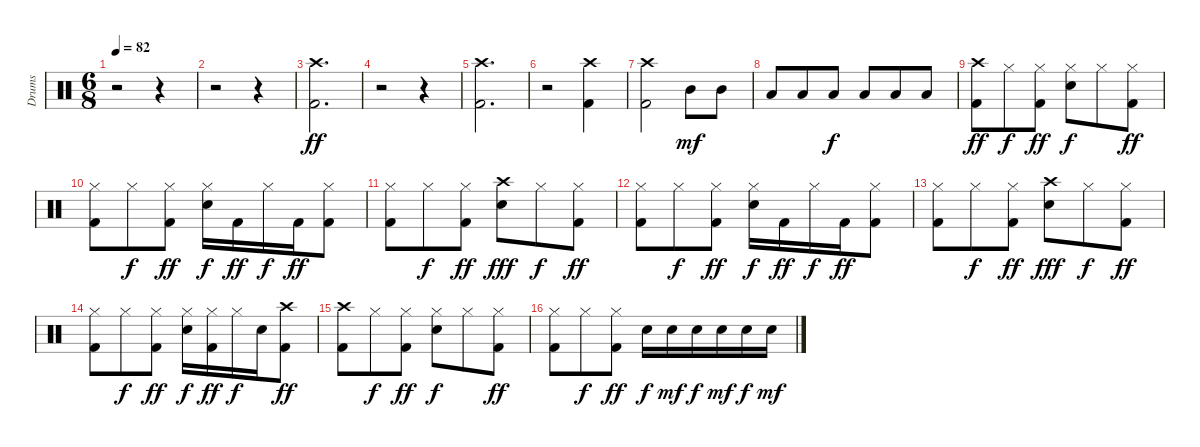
\track ("Drums" "Drums") {instrument percussion}
\staff {score}
\articulation defaults
\ts (6 8)
\tempo 82
\clef neutral
\ks c
r.2{dy fff} r.4 |
r.2 r.4 |
("Crash high (hit)" "Kick (hit) 2").2{d dy ff} |
r.2 r.4 |
("Crash high (hit)" "Kick (hit) 2").2{d} |
r.2 ("Crash high (hit)" "Kick (hit) 2").4 |
("Crash high (hit)" "Kick (hit) 2").2 "Mid Tom (hit)".8{dy mf} "Mid Tom (hit)".8 |
"Low Tom (hit)".8 "Low Tom (hit)".8 "Low Tom (hit)".8{dy f} "Low Tom (hit)".8 "Low Floor Tom (hit)".8 "Low Floor Tom (hit)".8 |
("Crash high (hit)" "Kick (hit) 2").8{dy ff} "Hi-Hat (closed)".8{dy f} ("Hi-Hat (closed)" "Kick (hit) 2").8{dy ff} ("Hi-Hat (closed)" "Snare (hit) 2").8{dy f} "Hi-Hat (closed)".8 ("Hi-Hat (closed)" "Kick (hit) 2").8{dy ff} |
("Hi-Hat (closed)" "Kick (hit) 2").8 "Hi-Hat (closed)".8{dy f} ("Hi-Hat (closed)" "Kick (hit) 2").8{dy ff} ("Hi-Hat (closed)" "Snare (hit) 2").16{dy f} "Kick (hit) 2".16{dy ff} "Hi-Hat (closed)".16{dy f} "Kick (hit) 2".16{dy ff} ("Hi-Hat (closed)" "Kick (hit) 2").8 |
("Hi-Hat (closed)" "Kick (hit) 2").8 "Hi-Hat (closed)".8{dy f} ("Hi-Hat (closed)" "Kick (hit) 2").8{dy ff} ("Crash high (hit)" "Snare (hit) 2").8{dy fff} "Hi-Hat (closed)".8{dy f} ("Hi-Hat (closed)" "Kick (hit) 2").8{dy ff} |
("Hi-Hat (closed)" "Kick (hit) 2").8 "Hi-Hat (closed)".8{dy f} ("Hi-Hat (closed)" "Kick (hit) 2").8{dy ff} ("Hi-Hat (closed)" "Snare (hit) 2").16{dy f} "Kick (hit) 2".16{dy ff} "Hi-Hat (closed)".16{dy f} "Kick (hit) 2".16{dy ff} ("Hi-Hat (closed)" "Kick (hit) 2").8 |
("Hi-Hat (closed)" "Kick (hit) 2").8 "Hi-Hat (closed)".8{dy f} ("Hi-Hat (closed)" "Kick (hit) 2").8{dy ff} ("Crash high (hit)" "Snare (hit) 2").8{dy fff} "Hi-Hat (closed)".8{dy f} ("Hi-Hat (closed)" "Kick (hit) 2").8{dy ff} |
("Hi-Hat (closed)" "Kick (hit) 2").8 "Hi-Hat (closed)".8{dy f} ("Hi-Hat (closed)" "Kick (hit) 2").8{dy ff} ("Hi-Hat (closed)" "Snare (hit) 2").16{dy f} ("Hi-Hat (closed)" "Kick (hit) 2").16{dy ff} "Hi-Hat (closed)".16{dy f} "Snare (hit) 2".16 ("Crash high (hit)" "Kick (hit) 2").8{dy ff} |
("Crash high (hit)" "Kick (hit) 2").8 "Hi-Hat (closed)".8{dy f} ("Hi-Hat (closed)" "Kick (hit) 2").8{dy ff} ("Hi-Hat (closed)" "Snare (hit) 2").8{dy f} "Hi-Hat (closed)".8 ("Hi-Hat (closed)" "Kick (hit) 2").8{dy ff} |
("Hi-Hat (closed)" "Kick (hit) 2").8 "Hi-Hat (closed)".8{dy f} ("Hi-Hat (closed)" "Kick (hit) 2").8{dy ff} "Snare (hit) 2".16{dy f} "Snare (hit) 2".16{dy mf} "Snare (hit) 2".16{dy f} "Snare (hit) 2".16{dy mf} "Snare (hit) 2".16{dy f} "Snare (hit) 2".16{dy mf}
